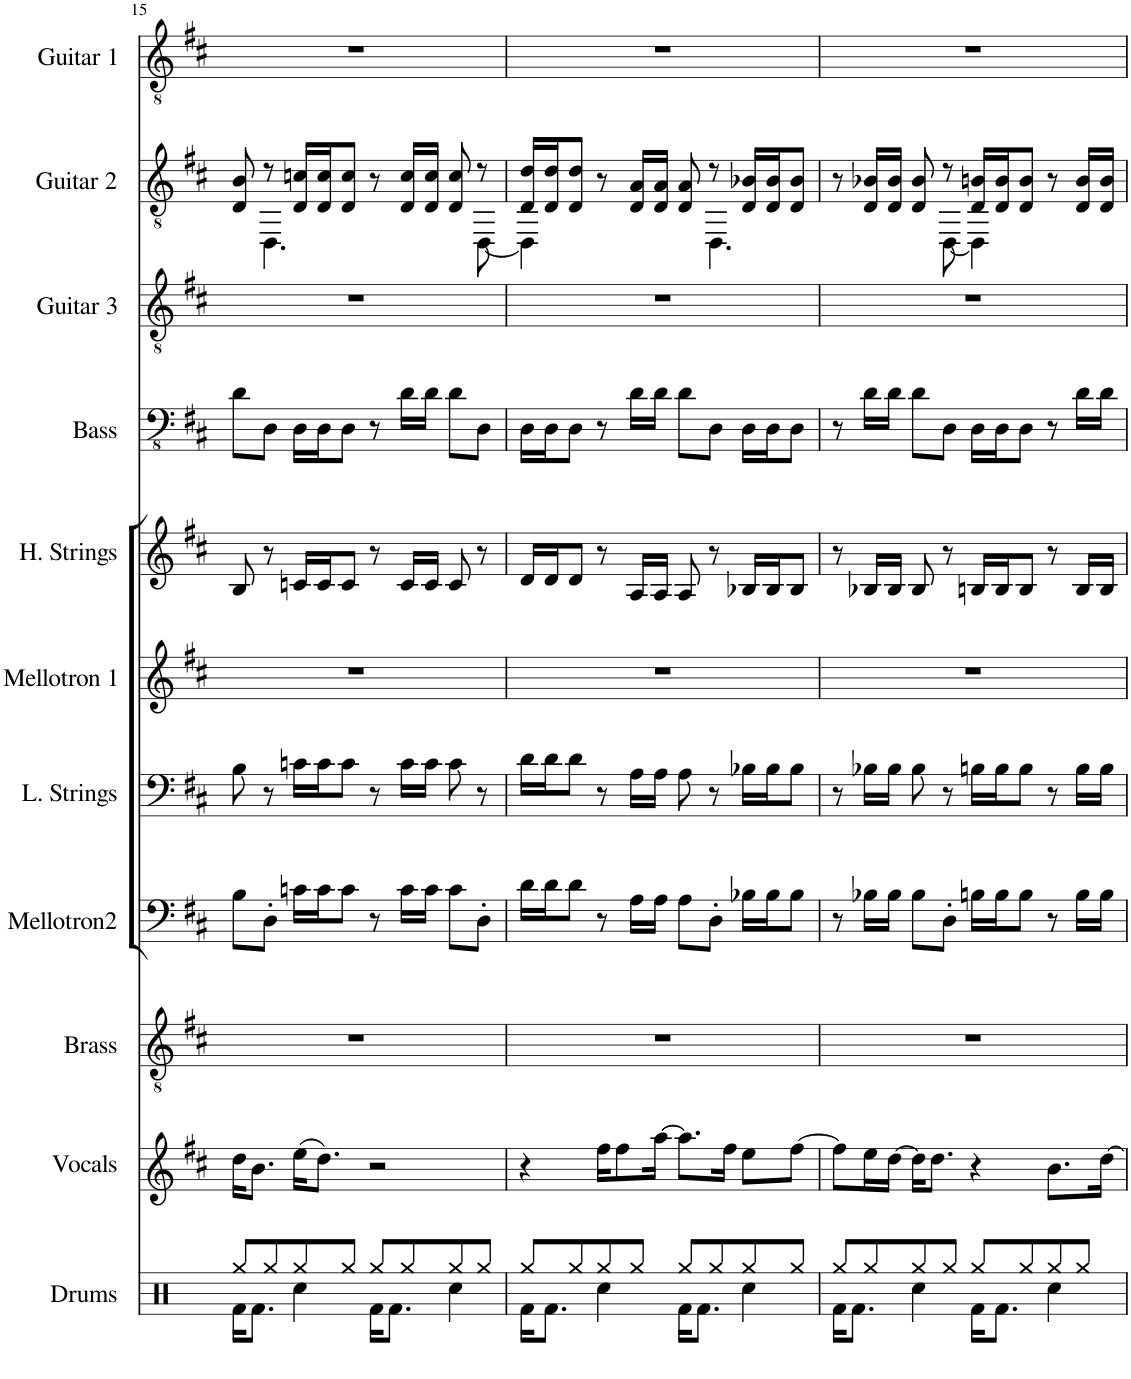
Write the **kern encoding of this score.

**kern	**kern	**kern	**kern	**kern	**kern	**kern	**kern	**kern	**kern	**kern
*part11	*part10	*part9	*part8	*part7	*part6	*part5	*part4	*part3	*part2	*part1
*staff11	*staff10	*staff9	*staff8	*staff7	*staff6	*staff5	*staff4	*staff3	*staff2	*staff1
*I"Drums	*I"Vocals (Clarinet)	*I"Brass	*I"Mellotron 2	*I"Strings low	*I"Mellotron 1	*I"Strings high	*I"Bass Guitar	*I"Electric Guitar 3	*I"Electric Guitar 2	*I"Electric Guitar 1
*I'Drums	*I'Vocals	*I'Brass	*I'Mellotron2	*	*I'Mellotron 1	*	*I'Bass	*I'Guitar 3	*I'Guitar 2	*I'Guitar 1
!!LO:PB:g=z
*clefX	*clefG2	*clefGv2	*clefF4	*clefF4	*clefG2	*clefG2	*clefFv4	*clefGv2	*clefGv2	*clefGv2
*	*Trd1c2	*	*	*	*	*	*	*	*	*
*k[]	*k[f#c#]	*k[f#c#]	*k[f#c#]	*k[f#c#]	*k[f#c#]	*k[f#c#]	*k[f#c#]	*k[f#c#]	*k[f#c#]	*k[f#c#]
*M4/4	*M4/4	*M4/4	*M4/4	*M4/4	*M4/4	*M4/4	*M4/4	*M4/4	*M4/4	*M4/4
=15	=15	=15	=15	=15	=15	=15	=15	=15	=15	=15
*^	*	*	*	*	*	*	*	*	*^	*
8Rgg/L	16Rf\KL	16dd\KL	1r	8B\L	8B\	1r	8B/	8D\L	1r	8D/ 8B/	8ryy	1r
.	8.Rf\J	8.b\J	.	.	.	.	.	.	.	.	.	.
8Rgg/	.	.	.	8D'\J	8r	.	8r	8DD\J	.	8r	4.DD\	.
8Rgg/	4Rcc\	(16ee\KL	.	16cn\LL	16cn\LL	.	16cn/LL	16DD\LL	.	16D/ 16cn/LL	.	.
.	.	8.dd\J)	.	16c\J	16c\J	.	16c/J	16DD\J	.	16D/ 16c/J	.	.
8Rgg/J	.	.	.	8c\J	8c\J	.	8c/J	8DD\J	.	8D/ 8c/J	.	.
8Rgg/L	16Rf\KL	2r	.	8r	8r	.	8r	8r	.	8r	4ryy	.
.	8.Rf\J	.	.	.	.	.	.	.	.	.	.	.
8Rgg/	.	.	.	16c\LL	16c\LL	.	16c/LL	16D\LL	.	16D/ 16c/LL	.	.
.	.	.	.	16c\JJ	16c\JJ	.	16c/JJ	16D\JJ	.	16D/ 16c/JJ	.	.
8Rgg/	4Rcc\	.	.	8c\L	8c\	.	8c/	8D\L	.	8D/ 8c/	8ryy	.
8Rgg/J	.	.	.	8D'\J	8r	.	8r	8DD\J	.	8r	[8DD\	.
=16	=16	=16	=16	=16	=16	=16	=16	=16	=16	=16	=16	=16
8Rgg/L	16Rf\KL	4r	1r	16d\LL	16d\LL	1r	16d/LL	16DD\LL	1r	16D/ 16d/LL	4DD\]	1r
.	8.Rf\J	.	.	16d\J	16d\J	.	16d/J	16DD\J	.	16D/ 16d/J	.	.
8Rgg/	.	.	.	8d\J	8d\J	.	8d/J	8DD\J	.	8D/ 8d/J	.	.
8Rgg/	4Rcc\	16ff#\KL	.	8r	8r	.	8r	8r	.	8r	4ryy	.
.	.	8ff#\	.	.	.	.	.	.	.	.	.	.
8Rgg/J	.	.	.	16A\LL	16A\LL	.	16A/LL	16D\LL	.	16D/ 16A/LL	.	.
.	.	[16aa\Jk	.	16A\JJ	16A\JJ	.	16A/JJ	16D\JJ	.	16D/ 16A/JJ	.	.
8Rgg/L	16Rf\KL	8.aa\L]	.	8A\L	8A\	.	8A/	8D\L	.	8D/ 8A/	8ryy	.
.	8.Rf\J	.	.	.	.	.	.	.	.	.	.	.
8Rgg/	.	.	.	8D'\J	8r	.	8r	8DD\J	.	8r	4.DD\	.
.	.	16ff#\Jk	.	.	.	.	.	.	.	.	.	.
8Rgg/	4Rcc\	8ee\L	.	16B-X\LL	16B-X\LL	.	16B-X/LL	16DD\LL	.	16D/ 16B-X/LL	.	.
.	.	.	.	16B-\J	16B-\J	.	16B-/J	16DD\J	.	16D/ 16B-/J	.	.
8Rgg/J	.	[8ff#\J	.	8B-\J	8B-\J	.	8B-/J	8DD\J	.	8D/ 8B-/J	.	.
=17	=17	=17	=17	=17	=17	=17	=17	=17	=17	=17	=17	=17
8Rgg/L	16Rf\KL	8ff#\L]	1r	8r	8r	1r	8r	8r	1r	8r	4ryy	1r
.	8.Rf\J	.	.	.	.	.	.	.	.	.	.	.
8Rgg/	.	16ee\L	.	16B-X\LL	16B-X\LL	.	16B-X/LL	16D\LL	.	16D/ 16B-X/LL	.	.
.	.	[16dd\JJ	.	16B-\JJ	16B-\JJ	.	16B-/JJ	16D\JJ	.	16D/ 16B-/JJ	.	.
8Rgg/	4Rcc\	16dd\KL]	.	8B-\L	8B-\	.	8B-/	8D\L	.	8D/ 8B-/	8ryy	.
.	.	8.dd\J	.	.	.	.	.	.	.	.	.	.
8Rgg/J	.	.	.	8D'\J	8r	.	8r	8DD\J	.	8r	[8DD\	.
8Rgg/L	16Rf\KL	4r	.	16Bn\LL	16Bn\LL	.	16Bn/LL	16DD\LL	.	16D/ 16Bn/LL	4DD\]	.
.	8.Rf\J	.	.	16B\J	16B\J	.	16B/J	16DD\J	.	16D/ 16B/J	.	.
8Rgg/	.	.	.	8B\J	8B\J	.	8B/J	8DD\J	.	8D/ 8B/J	.	.
8Rgg/	4Rcc\	8.b\L	.	8r	8r	.	8r	8r	.	8r	4ryy	.
8Rgg/J	.	.	.	16B\LL	16B\LL	.	16B/LL	16D\LL	.	16D/ 16B/LL	.	.
.	.	[16dd\Jk	.	16B\JJ	16B\JJ	.	16B/JJ	16D\JJ	.	16D/ 16B/JJ	.	.
*v	*v	*	*	*	*	*	*	*	*	*v	*v	*
=	=	=	=	=	=	=	=	=	=	=
*-	*-	*-	*-	*-	*-	*-	*-	*-	*-	*-
